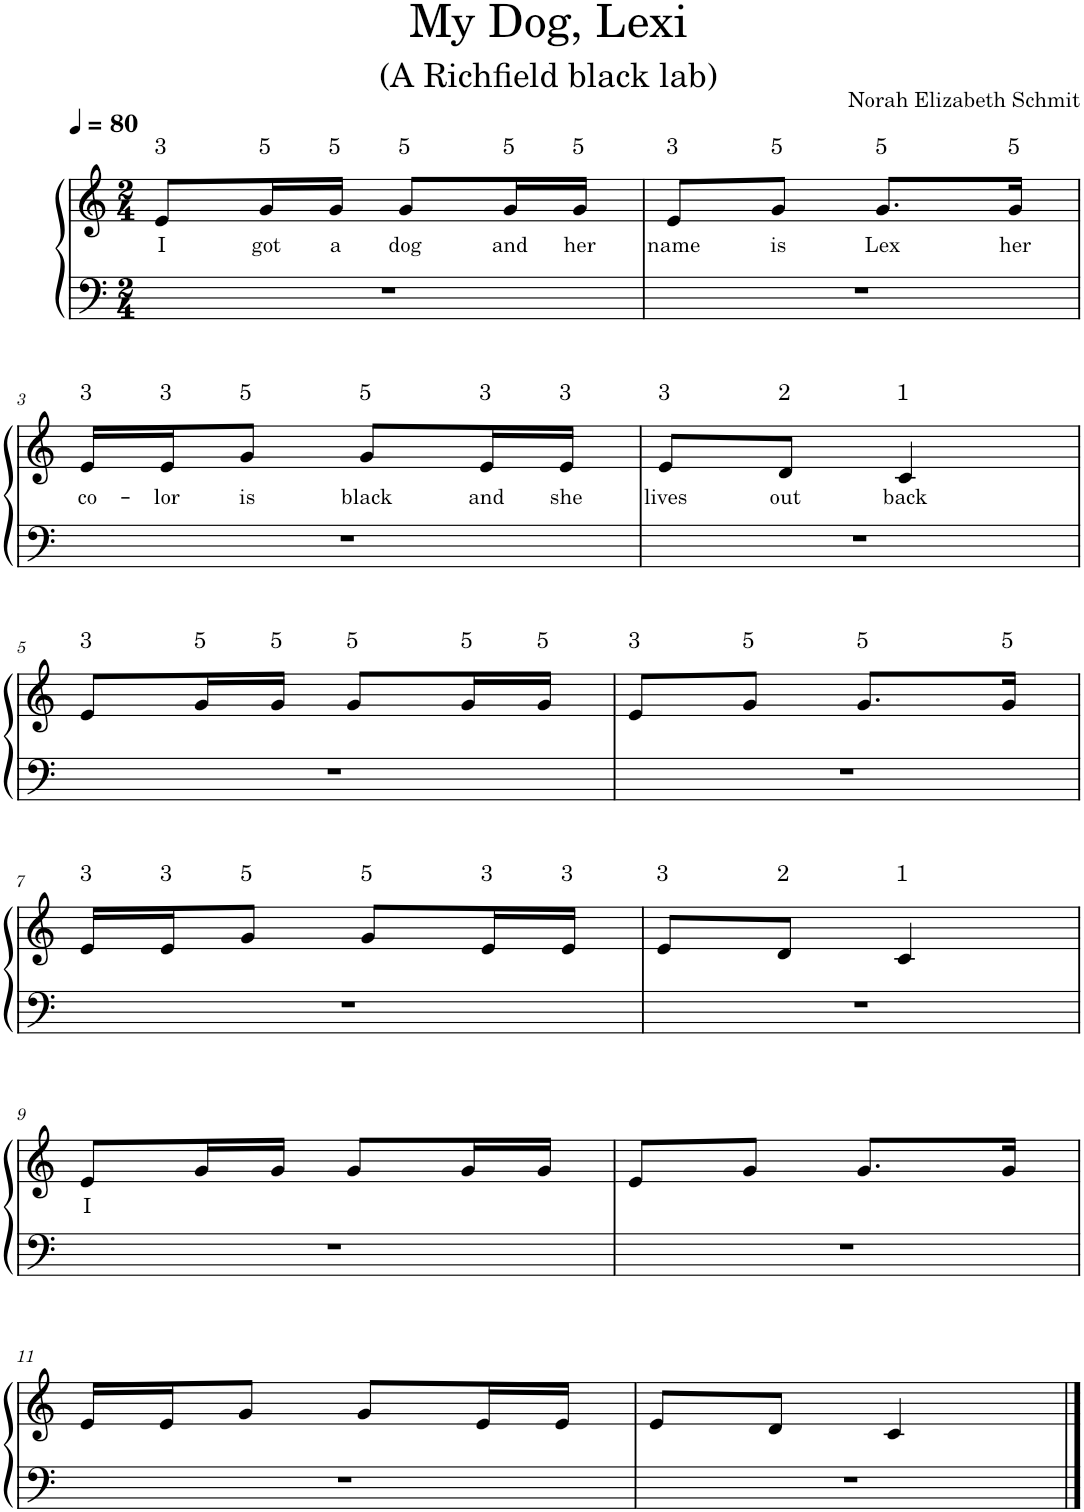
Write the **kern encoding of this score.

**kern	**kern	**text	**harte
*part1	*part1	*part1	*part1
*staff2	*staff1	*staff1	*
*I"Piano	*	*	*
*I'Pno.	*	*	*
*clefF4	*clefG2	*	*
*k[]	*k[]	*	*
*M2/4	*M2/4	*	*
*MM80	*MM80	*	*
=1	=1	=1	=1
!	!	!LO:LY:b	!LO:H:kt=3
2r	8e/L	I	N
!	!	!LO:LY:b	!LO:H:kt=5
.	16g/L	got	N
!	!	!LO:LY:b	!LO:H:kt=5
.	16g/JJ	a	N
!	!	!LO:LY:b	!LO:H:kt=5
.	8g/L	dog	N
!	!	!LO:LY:b	!LO:H:kt=5
.	16g/L	and	N
!	!	!LO:LY:b	!LO:H:kt=5
.	16g/JJ	her	N
=2	=2	=2	=2
!	!	!LO:LY:b	!LO:H:kt=3
2r	8e/L	name	N
!	!	!LO:LY:b	!LO:H:kt=5
.	8g/J	is	N
!	!	!LO:LY:b	!LO:H:kt=5
.	8.g/L	Lex	N
!	!	!LO:LY:b	!LO:H:kt=5
.	16g/Jk	her	N
!!LO:LB:g=z
=3	=3	=3	=3
!	!	!LO:LY:b	!LO:H:kt=3
2r	16e/LL	co-	N
!	!	!LO:LY:b	!LO:H:kt=3
.	16e/J	-lor	N
!	!	!LO:LY:b	!LO:H:kt=5
.	8g/J	is	N
!	!	!LO:LY:b	!LO:H:kt=5
.	8g/L	black	N
!	!	!LO:LY:b	!LO:H:kt=3
.	16e/L	and	N
!	!	!LO:LY:b	!LO:H:kt=3
.	16e/JJ	she	N
=4	=4	=4	=4
!	!	!LO:LY:b	!LO:H:kt=3
2r	8e/L	lives	N
!	!	!LO:LY:b	!LO:H:kt=2
.	8d/J	out	N
!	!	!LO:LY:b	!LO:H:kt=1
.	4c/	back	N
!!LO:LB:g=z
=5	=5	=5	=5
!	!	!	!LO:H:kt=3
2r	8e/L	.	N
!	!	!	!LO:H:kt=5
.	16g/L	.	N
!	!	!	!LO:H:kt=5
.	16g/JJ	.	N
!	!	!	!LO:H:kt=5
.	8g/L	.	N
!	!	!	!LO:H:kt=5
.	16g/L	.	N
!	!	!	!LO:H:kt=5
.	16g/JJ	.	N
=6	=6	=6	=6
!	!	!	!LO:H:kt=3
2r	8e/L	.	N
!	!	!	!LO:H:kt=5
.	8g/J	.	N
!	!	!	!LO:H:kt=5
.	8.g/L	.	N
!	!	!	!LO:H:kt=5
.	16g/Jk	.	N
!!LO:LB:g=z
=7	=7	=7	=7
!	!	!	!LO:H:kt=3
2r	16e/LL	.	N
!	!	!	!LO:H:kt=3
.	16e/J	.	N
!	!	!	!LO:H:kt=5
.	8g/J	.	N
!	!	!	!LO:H:kt=5
.	8g/L	.	N
!	!	!	!LO:H:kt=3
.	16e/L	.	N
!	!	!	!LO:H:kt=3
.	16e/JJ	.	N
=8	=8	=8	=8
!	!	!	!LO:H:kt=3
2r	8e/L	.	N
!	!	!	!LO:H:kt=2
.	8d/J	.	N
!	!	!	!LO:H:kt=1
.	4c/	.	N
!!LO:LB:g=z
=9	=9	=9	=9
!	!	!LO:LY:b	!
2r	8e/L	I	.
.	16g/L	.	.
.	16g/JJ	.	.
.	8g/L	.	.
.	16g/L	.	.
.	16g/JJ	.	.
=10	=10	=10	=10
2r	8e/L	.	.
.	8g/J	.	.
.	8.g/L	.	.
.	16g/Jk	.	.
!!LO:LB:g=z
=11	=11	=11	=11
2r	16e/LL	.	.
.	16e/J	.	.
.	8g/J	.	.
.	8g/L	.	.
.	16e/L	.	.
.	16e/JJ	.	.
=12	=12	=12	=12
2r	8e/L	.	.
.	8d/J	.	.
.	4c/	.	.
==	==	==	==
*-	*-	*-	*-
